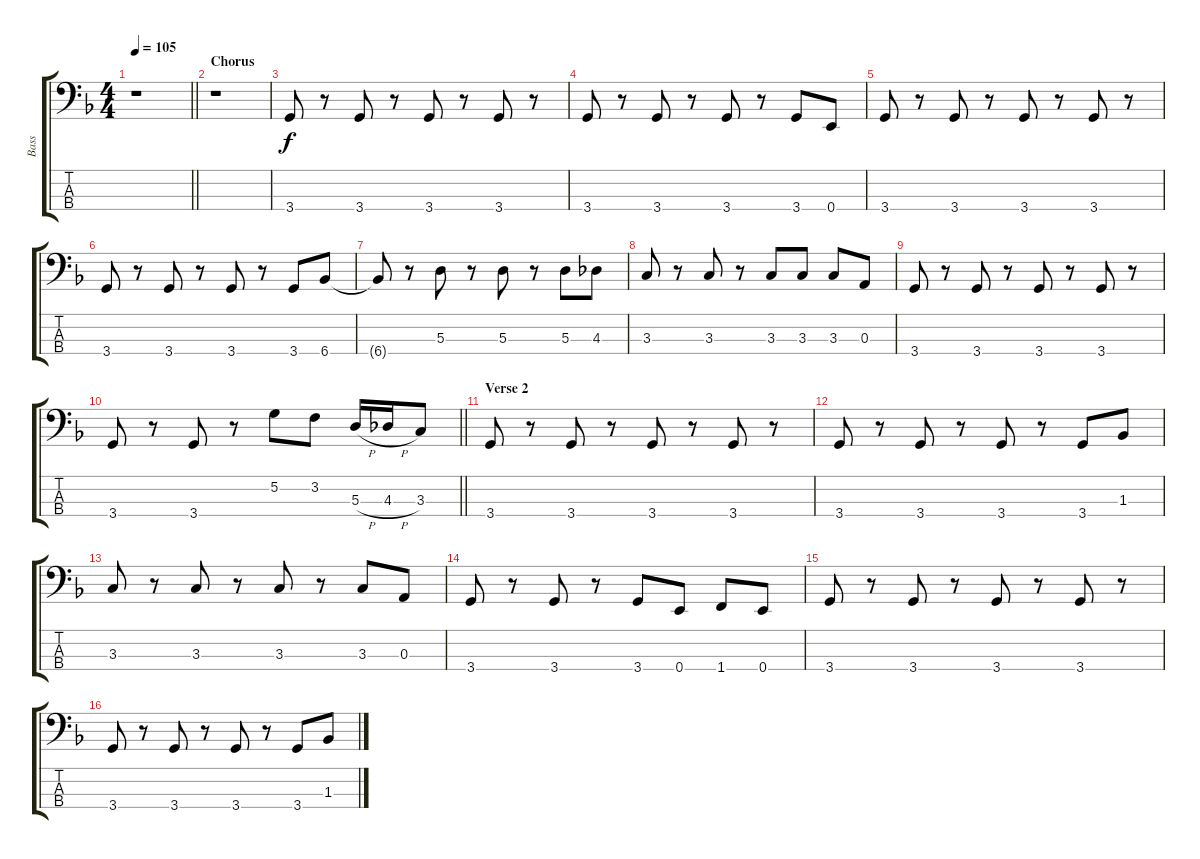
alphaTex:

\track ("Bass" "Bass") {instrument electricbassfinger}
\staff {score tabs}
\tuning (G2 D2 A1 E1) {hide}
\ts (4 4)
\tempo 105
\clef f4
\barLineRight lightlight
\ks f
r.1{dy f} |
\section ("" "Chorus")
r.1 |
3.4.8 r.8 3.4.8 r.8 3.4.8 r.8 3.4.8 r.8 |
3.4.8 r.8 3.4.8 r.8 3.4.8 r.8 3.4.8 0.4.8 |
3.4.8 r.8 3.4.8 r.8 3.4.8 r.8 3.4.8 r.8 |
3.4.8 r.8 3.4.8 r.8 3.4.8 r.8 3.4.8 6.4.8 |
6.4{t}.8 r.8 5.3.8 r.8 5.3.8 r.8 5.3.8 4.3.8 |
3.3.8 r.8 3.3.8 r.8 3.3.8 3.3.8 3.3.8 0.3.8 |
3.4.8 r.8 3.4.8 r.8 3.4.8 r.8 3.4.8 r.8 |
\barLineRight lightlight
3.4.8 r.8 3.4.8 r.8 5.2.8 3.2.8 5.3{h}.16 4.3{h}.16 3.3.8 |
\section ("" "Verse 2")
3.4.8 r.8 3.4.8 r.8 3.4.8 r.8 3.4.8 r.8 |
3.4.8 r.8 3.4.8 r.8 3.4.8 r.8 3.4.8 1.3.8 |
3.3.8 r.8 3.3.8 r.8 3.3.8 r.8 3.3.8 0.3.8 |
3.4.8 r.8 3.4.8 r.8 3.4.8 0.4.8 1.4.8 0.4.8 |
3.4.8 r.8 3.4.8 r.8 3.4.8 r.8 3.4.8 r.8 |
3.4.8 r.8 3.4.8 r.8 3.4.8 r.8 3.4.8 1.3.8
